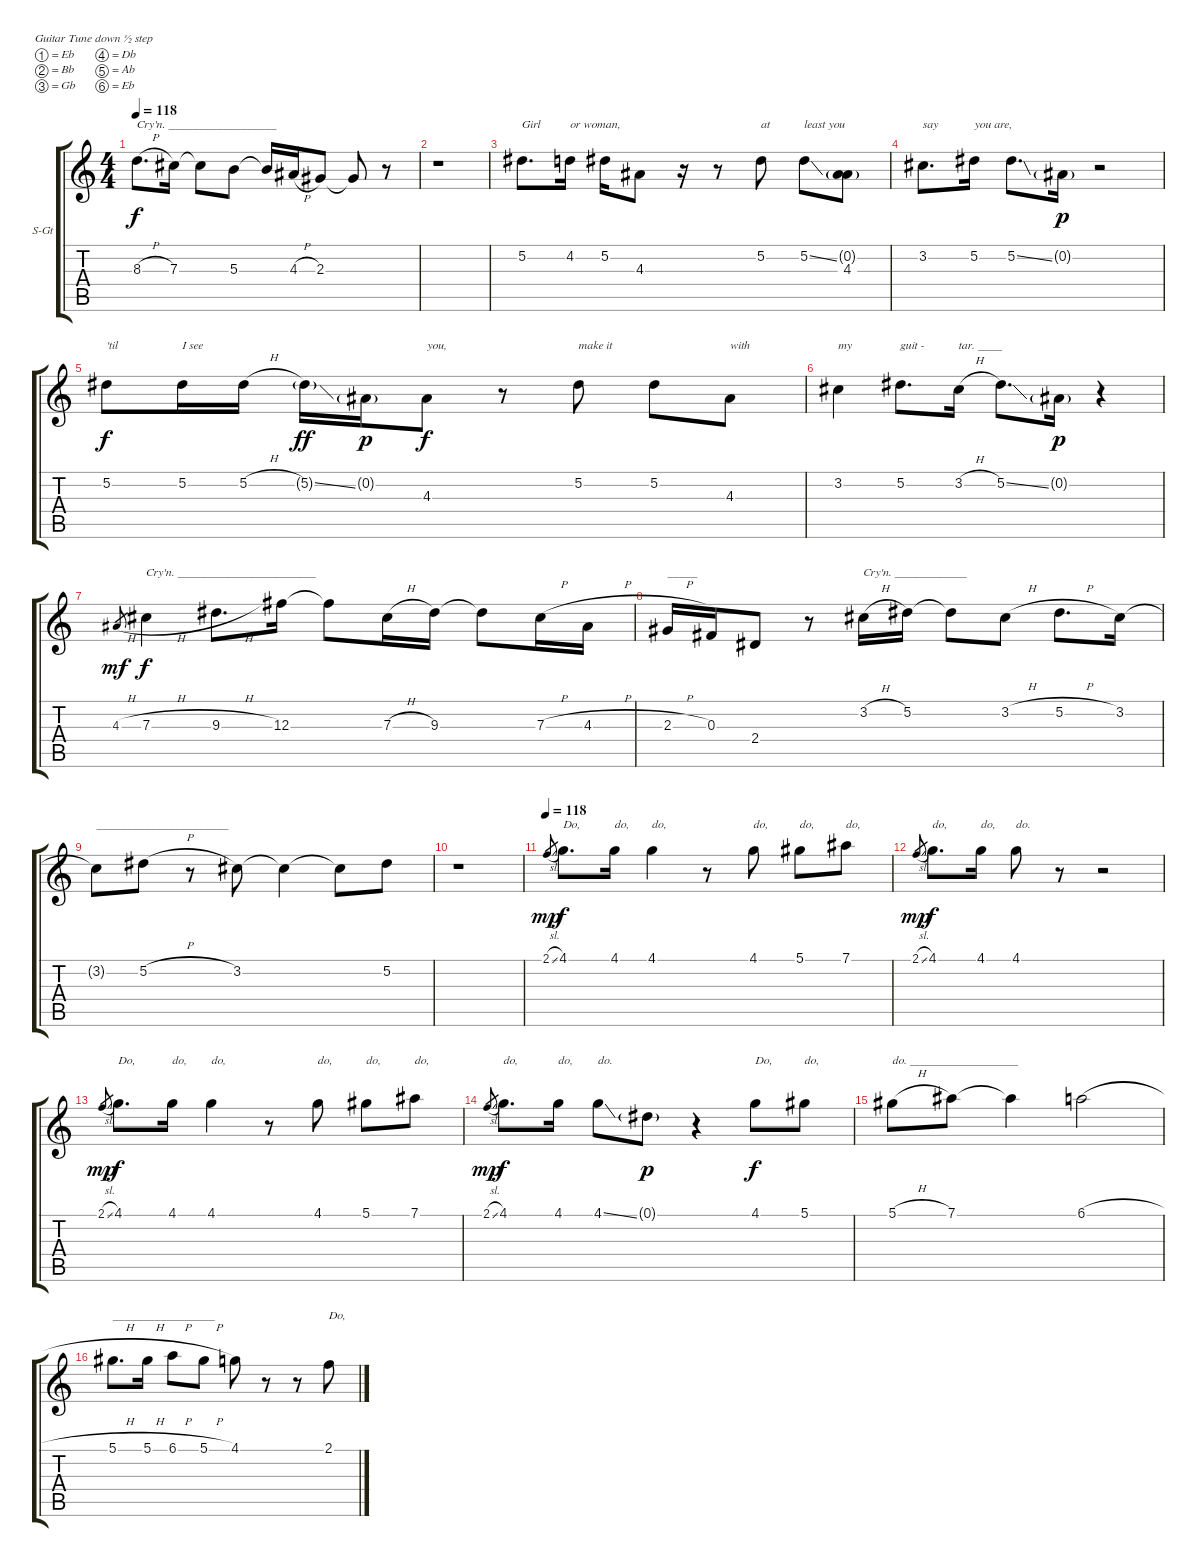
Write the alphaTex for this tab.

\bracketExtendMode groupsimilarinstruments
\firstSystemTrackNameOrientation horizontal
\otherSystemsTrackNameOrientation horizontal
\track ("Vocal" "S-Gt") {instrument flute}
\staff {score tabs}
\tuning (Eb4 Bb3 Gb3 Db3 Ab2 Eb2)
\displaytranspose 12
\ts (4 4)
\tempo 118
\clef g2
\ks c
8.3{h}.8{d txt "Cry'n. __________________" dy f} 7.3.16 7.3{t}.8 5.3.8 5.3{t}.16 4.3{h}.16 2.3.8 2.3{t}.8 r.8 |
r.1 |
5.2.8{d txt "Girl"} 4.2.16{txt "or woman,"} 5.2.16 4.3.8 r.16 r.8 5.2.8{txt "at"} 5.2{ss}.8{txt "least you"} (0.2{g} 4.3).8 |
3.2.8{d txt "say"} 5.2.16{txt "you are,"} 5.2{ss}.8{d} 0.2{g}.16{dy p} r.2 |
5.2.8{txt "'til" dy f} 5.2.16{txt "I see"} 5.2{h}.16 5.2{ss g}.16{dy ff} 0.2{g}.16{dy p} 4.3.8{txt "you," dy f} r.8 5.2.8{txt "make it"} 5.2.8 4.3.8{txt "with"} |
3.2.4{txt "my"} 5.2.8{d txt "guit -"} 3.2{h}.16{txt "tar. ____"} 5.2{ss}.8{d} 0.2{g}.16{dy p} r.4 |
4.3{h}.8{gr dy mf} 7.3{h}.4{txt "Cry'n. _______________________" dy f} 9.3{h}.8{d} 12.3.16 12.3{t}.8 7.3{h}.16 9.3.16 9.3{t}.8 7.3{h}.16 4.3{h}.16 |
2.3{h}.16{txt "_____"} 0.3.16 2.4.8 r.8 3.2{h}.16{txt "Cry'n. ____________"} 5.2.16 5.2{t}.8 3.2{h}.8 5.2{h}.8{d} 3.2.16 |
3.2{t}.8{txt "______________________"} 5.2{h}.8 r.8 3.2.8 3.2{t}.4 3.2{t}.8 5.2.8 |
r.1 |
\tempo 118
2.1{sl}.8{gr dy mp} 4.1.8{d txt "Do," dy f} 4.1.16{txt "do,"} 4.1.4{txt "do,"} r.8 4.1.8{txt "do,"} 5.1.8{txt "do,"} 7.1.8{txt "do,"} |
2.1{sl}.8{gr dy mp} 4.1.8{d txt "do," dy f} 4.1.16{txt "do,"} 4.1.8{txt "do."} r.8 r.2 |
2.1{sl}.8{gr dy mp} 4.1.8{d txt "Do," dy f} 4.1.16{txt "do,"} 4.1.4{txt "do,"} r.8 4.1.8{txt "do,"} 5.1.8{txt "do,"} 7.1.8{txt "do,"} |
2.1{sl}.8{gr dy mp} 4.1.8{d txt "do," dy f} 4.1.16{txt "do,"} 4.1{ss}.8{txt "do."} 0.1{g}.8{dy p} r.4 4.1.8{txt "Do," dy f} 5.1.8{txt "do,"} |
5.1{h}.8{txt "do. __________________"} 7.1.8 7.1{t}.4 6.1{h}.2 |
5.1{h}.8{d txt "_________________"} 5.1{h}.16 6.1{h}.8 5.1{h}.8 4.1.8 r.8 r.8 2.1.8{txt "Do,"}
